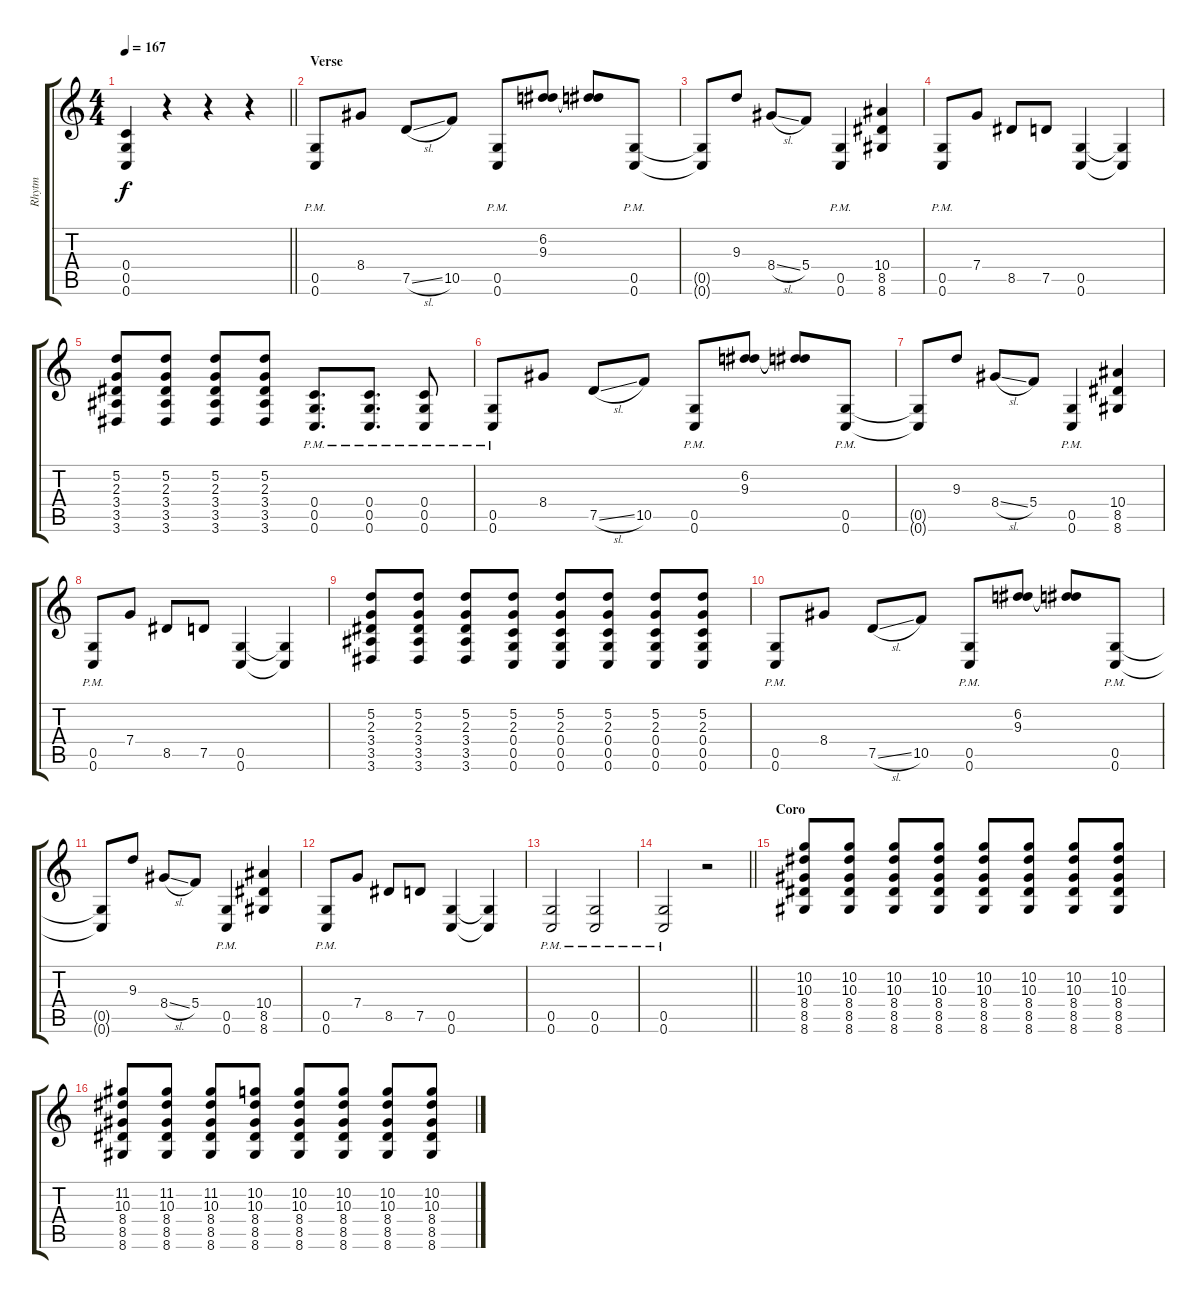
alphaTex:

\track ("Rhytm" "Rhytm") {instrument distortionguitar}
\staff {score tabs}
\tuning (D4 A3 F3 C3 G2 C2) {hide}
\ts (4 4)
\tempo 167
\clef g2
\barLineRight lightlight
\ks c
(0.4 0.5 0.6).4{dy f} r.4 r.4 r.4 |
\section ("" "Verse")
(0.5{pm} 0.6{pm}).8 8.4.8 7.5{sl}.8 10.5.8 (0.5{pm} 0.6{pm}).8 (6.2 9.3).8 (6.2{t} 9.3{t}).8 (0.5{pm} 0.6{pm}).8 |
(0.5{t} 0.6{t}).8 9.3.8 8.4{sl}.8 5.4.8 (0.5{pm} 0.6{pm}).4 (10.4 8.5 8.6).4 |
(0.5{pm} 0.6{pm}).8 7.4.8 8.5.8 7.5.8 (0.5 0.6).4 (0.5{t} 0.6{t}).4 |
(5.2 2.3 3.4 3.5 3.6).8 (5.2 2.3 3.4 3.5 3.6).8 (5.2 2.3 3.4 3.5 3.6).8 (5.2 2.3 3.4 3.5 3.6).8 (0.4{pm} 0.5{pm} 0.6{pm}).8{d} (0.4{pm} 0.5{pm} 0.6{pm}).8{d} (0.4{pm} 0.5{pm} 0.6{pm}).8 |
(0.5{pm} 0.6{pm}).8 8.4.8 7.5{sl}.8 10.5.8 (0.5{pm} 0.6{pm}).8 (6.2 9.3).8 (6.2{t} 9.3{t}).8 (0.5{pm} 0.6{pm}).8 |
(0.5{t} 0.6{t}).8 9.3.8 8.4{sl}.8 5.4.8 (0.5{pm} 0.6{pm}).4 (10.4 8.5 8.6).4 |
(0.5{pm} 0.6{pm}).8 7.4.8 8.5.8 7.5.8 (0.5 0.6).4 (0.5{t} 0.6{t}).4 |
(5.2 2.3 3.4 3.5 3.6).8 (5.2 2.3 3.4 3.5 3.6).8 (5.2 2.3 3.4 3.5 3.6).8 (5.2 2.3 0.4 0.5 0.6).8 (5.2 2.3 0.4 0.5 0.6).8 (5.2 2.3 0.4 0.5 0.6).8 (5.2 2.3 0.4 0.5 0.6).8 (5.2 2.3 0.4 0.5 0.6).8 |
(0.5{pm} 0.6{pm}).8 8.4.8 7.5{sl}.8 10.5.8 (0.5{pm} 0.6{pm}).8 (6.2 9.3).8 (6.2{t} 9.3{t}).8 (0.5{pm} 0.6{pm}).8 |
(0.5{t} 0.6{t}).8 9.3.8 8.4{sl}.8 5.4.8 (0.5{pm} 0.6{pm}).4 (10.4 8.5 8.6).4 |
(0.5{pm} 0.6{pm}).8 7.4.8 8.5.8 7.5.8 (0.5 0.6).4 (0.5{t} 0.6{t}).4 |
(0.5{pm} 0.6{pm}).2 (0.5{pm} 0.6{pm}).2 |
\barLineRight lightlight
(0.5{pm} 0.6{pm}).2 r.2 |
\section ("" "Coro")
(10.2 10.3 8.4 8.5 8.6).8 (10.2 10.3 8.4 8.5 8.6).8 (10.2 10.3 8.4 8.5 8.6).8 (10.2 10.3 8.4 8.5 8.6).8 (10.2 10.3 8.4 8.5 8.6).8 (10.2 10.3 8.4 8.5 8.6).8 (10.2 10.3 8.4 8.5 8.6).8 (10.2 10.3 8.4 8.5 8.6).8 |
(11.2 10.3 8.4 8.5 8.6).8 (11.2 10.3 8.4 8.5 8.6).8 (11.2 10.3 8.4 8.5 8.6).8 (10.2 10.3 8.4 8.5 8.6).8 (10.2 10.3 8.4 8.5 8.6).8 (10.2 10.3 8.4 8.5 8.6).8 (10.2 10.3 8.4 8.5 8.6).8 (10.2 10.3 8.4 8.5 8.6).8
